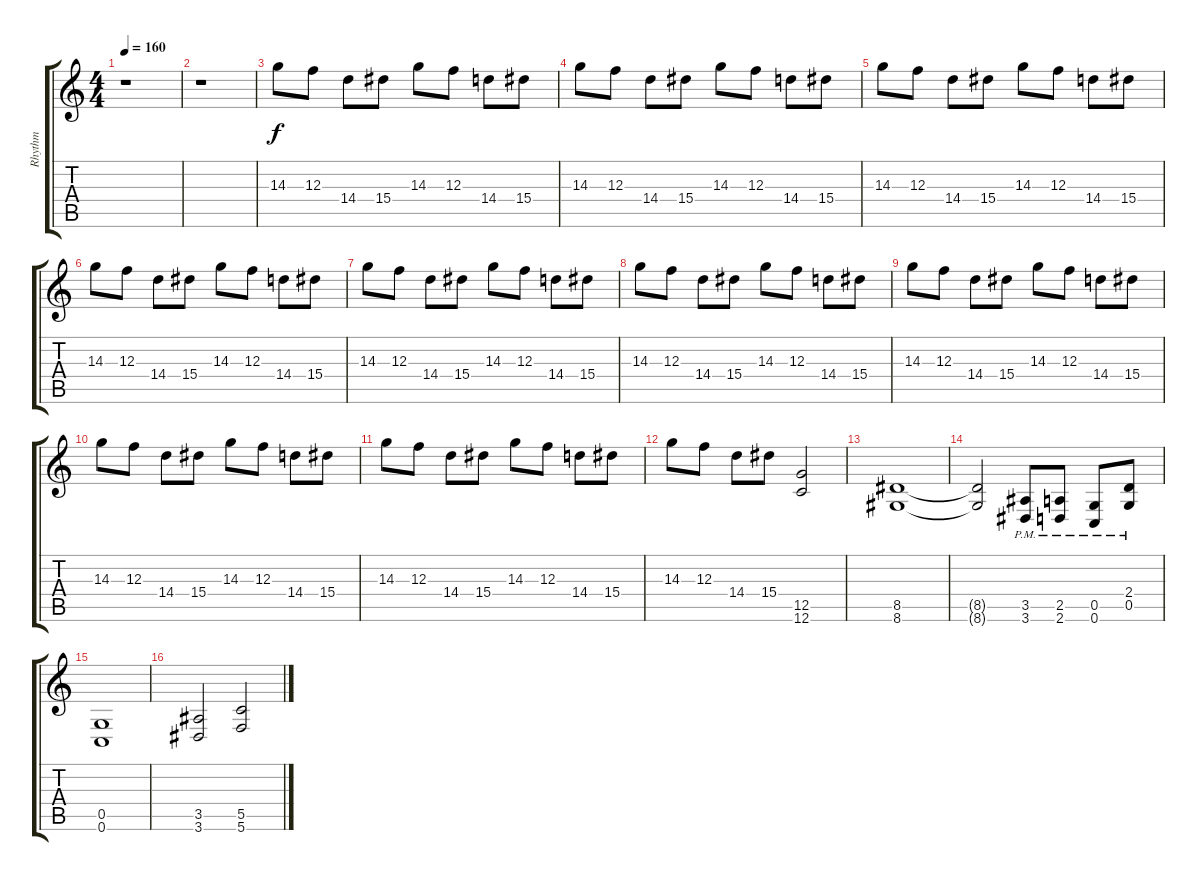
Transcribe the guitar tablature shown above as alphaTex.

\track ("Rhythm" "Rhythm") {instrument distortionguitar}
\staff {score tabs}
\tuning (D4 A3 F3 C3 G2 C2) {hide}
\ts (4 4)
\tempo 160
\clef g2
\ks c
r.1{dy f instrument distortionguitar} |
r.1 |
14.3.8 12.3.8 14.4.8 15.4.8 14.3.8 12.3.8 14.4.8 15.4.8 |
14.3.8 12.3.8 14.4.8 15.4.8 14.3.8 12.3.8 14.4.8 15.4.8 |
14.3.8 12.3.8 14.4.8 15.4.8 14.3.8 12.3.8 14.4.8 15.4.8 |
14.3.8 12.3.8 14.4.8 15.4.8 14.3.8 12.3.8 14.4.8 15.4.8 |
14.3.8 12.3.8 14.4.8 15.4.8 14.3.8 12.3.8 14.4.8 15.4.8 |
14.3.8 12.3.8 14.4.8 15.4.8 14.3.8 12.3.8 14.4.8 15.4.8 |
14.3.8 12.3.8 14.4.8 15.4.8 14.3.8 12.3.8 14.4.8 15.4.8 |
14.3.8 12.3.8 14.4.8 15.4.8 14.3.8 12.3.8 14.4.8 15.4.8 |
14.3.8 12.3.8 14.4.8 15.4.8 14.3.8 12.3.8 14.4.8 15.4.8 |
14.3.8 12.3.8 14.4.8 15.4.8 (12.5 12.6).2 |
(8.5 8.6).1 |
(8.5{t} 8.6{t}).2 (3.5{pm} 3.6{pm}).8 (2.5{pm} 2.6{pm}).8 (0.5{pm} 0.6{pm}).8 (2.4 0.5{pm}).8 |
(0.5 0.6).1 |
(3.5 3.6).2 (5.5 5.6).2
